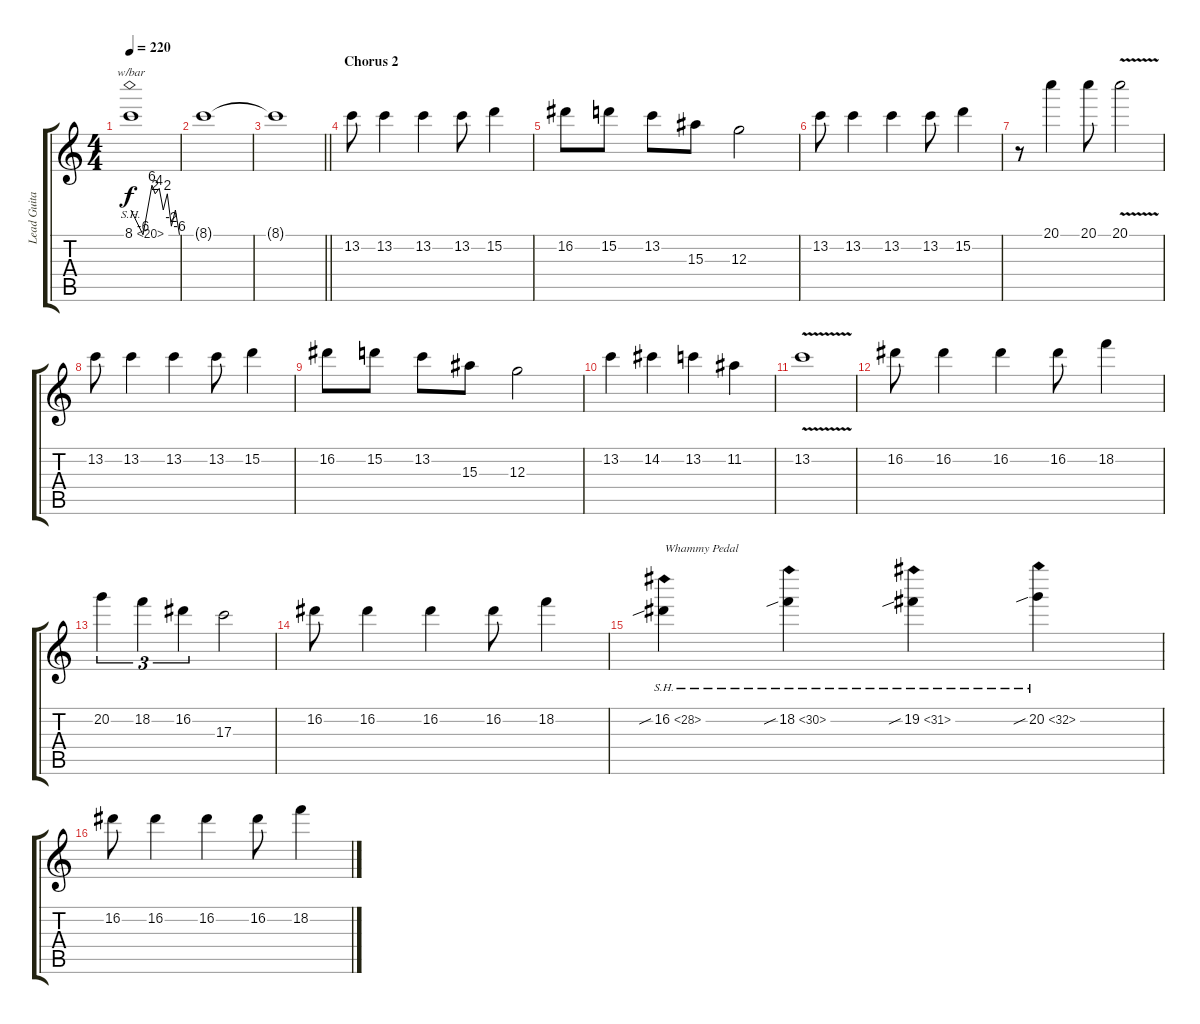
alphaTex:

\track ("Lead Guitar" "Lead Guita") {instrument distortionguitar}
\staff {score tabs}
\tuning (E4 B3 G3 D3 A2 E2) {hide}
\ts (4 4)
\tempo 220
\clef g2
\ks c
8.1{sh 12}.1{tbe (custom default 0 0 15 -24 26 24 30 8 35 16 40 0 45 8 50 -8 55 0 60 -24) dy f} |
8.1{t}.1 |
\barLineRight lightlight
8.1{t}.1 |
\section ("" "Chorus 2")
13.2.8 13.2.4 13.2.4 13.2.8 15.2.4 |
16.2.8 15.2.8 13.2.8 15.3.8 12.3.2 |
13.2.8 13.2.4 13.2.4 13.2.8 15.2.4 |
r.8 20.1.4 20.1.8 20.1{v}.2 |
13.2.8 13.2.4 13.2.4 13.2.8 15.2.4 |
16.2.8 15.2.8 13.2.8 15.3.8 12.3.2 |
13.2.4 14.2.4 13.2.4 11.2.4 |
13.2{v}.1 |
16.2.8 16.2.4 16.2.4 16.2.8 18.2.4 |
20.2.4{tu (3 2)} 18.2.4{tu (3 2)} 16.2.4{tu (3 2)} 17.3.2 |
16.2.8 16.2.4 16.2.4 16.2.8 18.2.4 |
16.2{sh 12 sib}.4{txt "Whammy Pedal"} 18.2{sh 12 sib}.4 19.2{sh 12 sib}.4 20.2{sh 12 sib}.4 |
16.2.8 16.2.4 16.2.4 16.2.8 18.2.4
